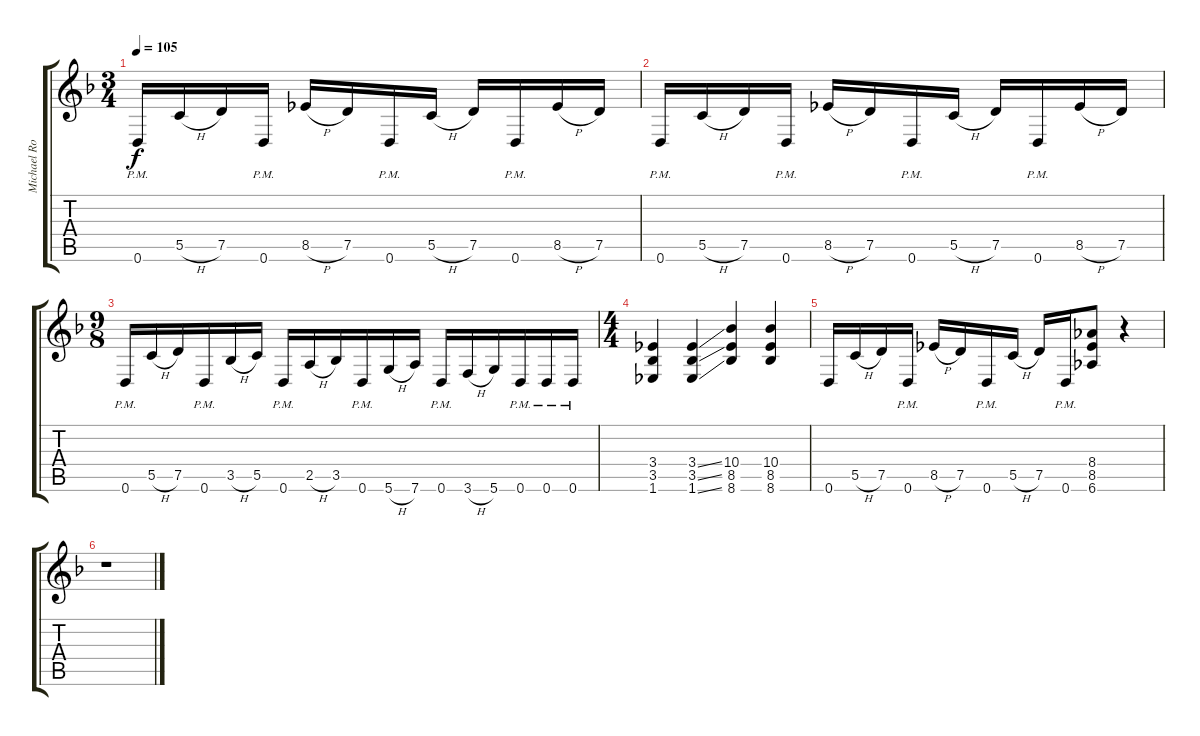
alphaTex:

\track ("Michael Romeo Gtr. R" "Michael Ro") {instrument distortionguitar}
\staff {score tabs}
\tuning (D4 A3 F3 C3 G2 D2) {hide}
\ts (3 4)
\tempo 105
\clef g2
\ks dminor
0.6{pm}.16{dy f} 5.5{h}.16 7.5.16 0.6{pm}.16 8.5{h}.16 7.5.16 0.6{pm}.16 5.5{h}.16 7.5.16 0.6{pm}.16 8.5{h}.16 7.5.16 |
0.6{pm}.16 5.5{h}.16 7.5.16 0.6{pm}.16 8.5{h}.16 7.5.16 0.6{pm}.16 5.5{h}.16 7.5.16 0.6{pm}.16 8.5{h}.16 7.5.16 |
\ts (9 8)
0.6{pm}.16 5.5{h}.16 7.5.16 0.6{pm}.16 3.5{h}.16 5.5.16 0.6{pm}.16 2.5{h}.16 3.5.16 0.6{pm}.16 5.6{h}.16 7.6.16 0.6{pm}.16 3.6{h}.16 5.6.16 0.6{pm}.16 0.6{pm}.16 0.6{pm}.16 |
\ts (4 4)
(3.4 3.5 1.6).4 (3.4{ss} 3.5{ss} 1.6{ss}).4 (10.4 8.5 8.6).4 (10.4 8.5 8.6).4 |
0.6.16 5.5{h}.16 7.5.16 0.6{pm}.16 8.5{h}.16 7.5.16 0.6{pm}.16 5.5{h}.16 7.5.16 0.6{pm}.16 (8.4 8.5 6.6).8 r.4 |
r.1
